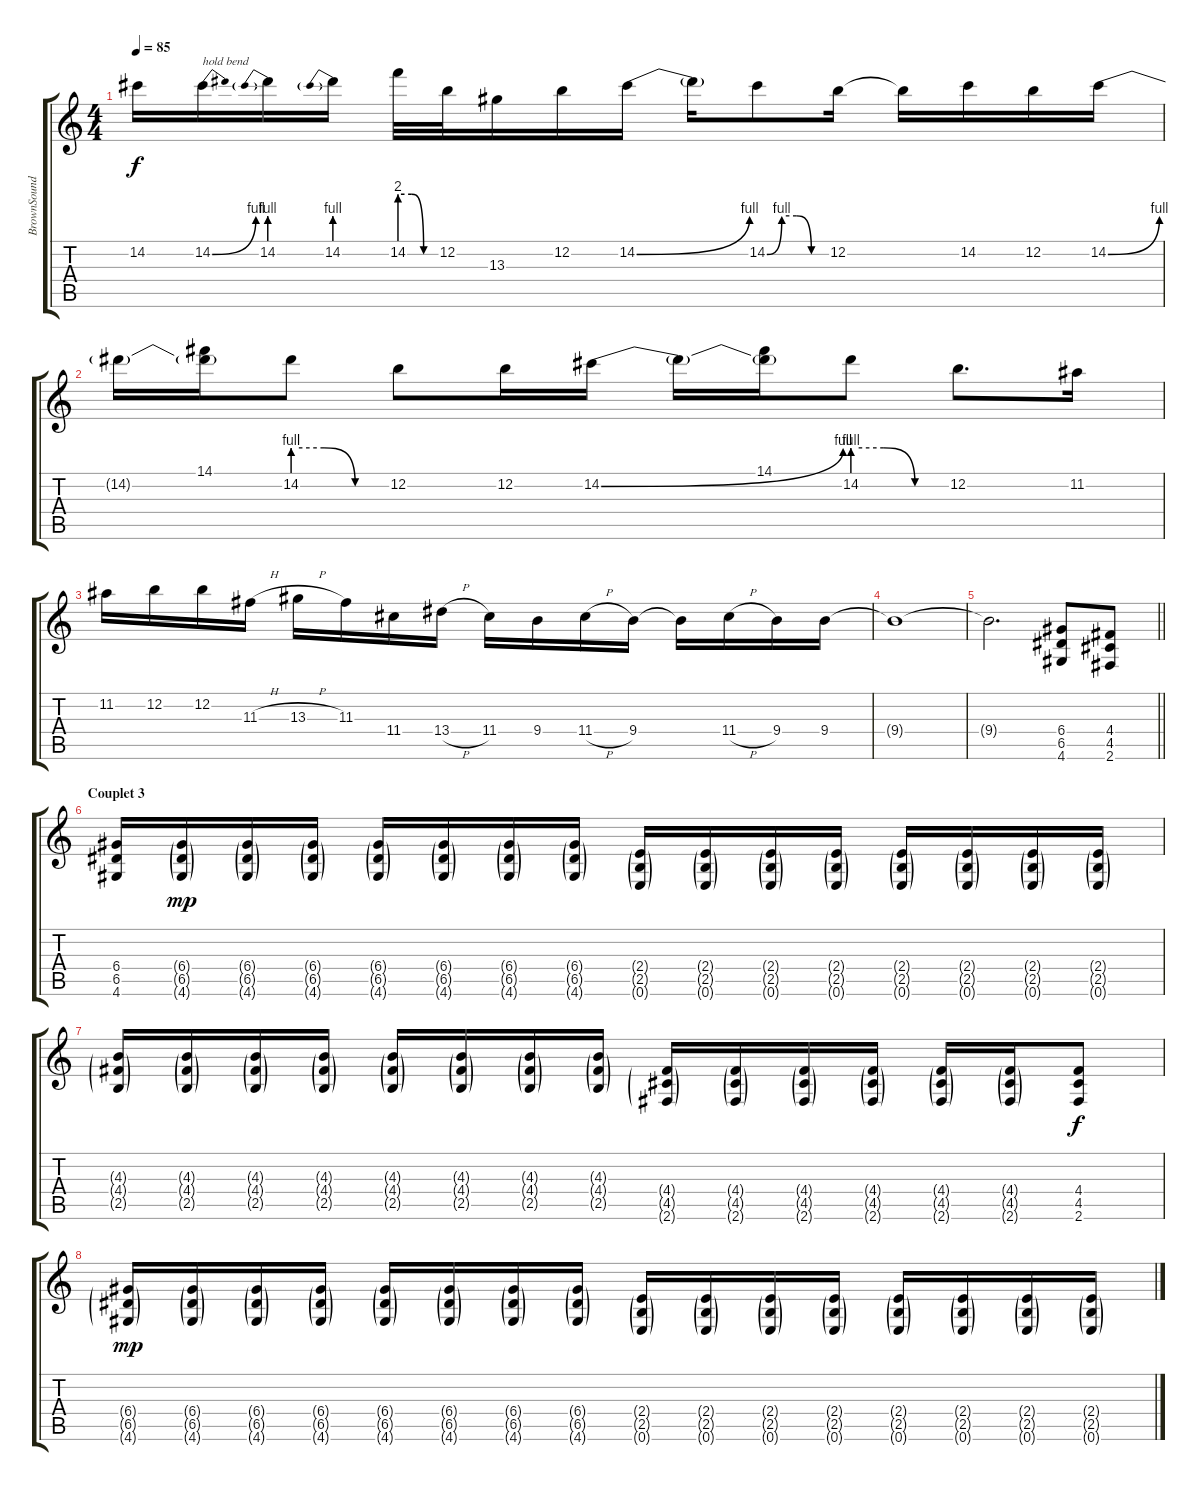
\track ("BrownSound" "BrownSound") {instrument overdrivenguitar}
\staff {score tabs}
\tuning (E4 B3 G3 D3 A2 E2) {hide}
\ts (4 4)
\tempo 85
\clef g2
\ks c
14.2{t}.16{dy f} 14.2{be (bend 0 0 60 4)}.16{txt "hold bend"} 14.2{be (prebend 0 4 60 4)}.16 14.2{be (prebend 0 4 60 4)}.16 14.2{be (custom 0 8 20 8 40 0 60 0)}.32 12.2.32 13.3.16 12.2.16 14.2{be (bend 0 0 60 4)}.16 14.2{t}.16 14.2{be (custom 0 0 15 4 30 4 45 0 60 0)}.8 12.2.16 12.2{t}.16 14.2.16 12.2.16 14.2{be (bend 0 0 60 4)}.16 |
14.2{t}.16 (14.1 14.2{t}).16 14.2{be (custom 0 4 20 4 40 0 60 0)}.8 12.2.8 12.2.16 14.2{be (bend 0 0 60 4)}.16 14.2{t}.16 (14.1 14.2{t}).16 14.2{be (custom 0 4 20 4 40 0 60 0)}.8 12.2.8{d} 11.2.16 |
11.2.16 12.2.16 12.2.16 11.3{h}.16 13.3{h}.16 11.3.16 11.4.16 13.4{h}.16 11.4.16 9.4.16 11.4{h}.16 9.4.16 9.4{t}.16 11.4{h}.16 9.4.16 9.4.16 |
9.4{t}.1 |
\barLineRight lightlight
9.4{t}.2{d} (6.4 6.5 4.6).8 (4.4 4.5 2.6).8 |
\section ("" "Couplet 3")
(6.4 6.5 4.6).16 (6.4{g} 6.5{g} 4.6{g}).16{dy mp} (6.4{g} 6.5{g} 4.6{g}).16 (6.4{g} 6.5{g} 4.6{g}).16 (6.4{g} 6.5{g} 4.6{g}).16 (6.4{g} 6.5{g} 4.6{g}).16 (6.4{g} 6.5{g} 4.6{g}).16 (6.4{g} 6.5{g} 4.6{g}).16 (2.4{g} 2.5{g} 0.6{g}).16 (2.4{g} 2.5{g} 0.6{g}).16 (2.4{g} 2.5{g} 0.6{g}).16 (2.4{g} 2.5{g} 0.6{g}).16 (2.4{g} 2.5{g} 0.6{g}).16 (2.4{g} 2.5{g} 0.6{g}).16 (2.4{g} 2.5{g} 0.6{g}).16 (2.4{g} 2.5{g} 0.6{g}).16 |
(4.3{g} 4.4{g} 2.5{g}).16 (4.3{g} 4.4{g} 2.5{g}).16 (4.3{g} 4.4{g} 2.5{g}).16 (4.3{g} 4.4{g} 2.5{g}).16 (4.3{g} 4.4{g} 2.5{g}).16 (4.3{g} 4.4{g} 2.5{g}).16 (4.3{g} 4.4{g} 2.5{g}).16 (4.3{g} 4.4{g} 2.5{g}).16 (4.4{g} 4.5{g} 2.6{g}).16 (4.4{g} 4.5{g} 2.6{g}).16 (4.4{g} 4.5{g} 2.6{g}).16 (4.4{g} 4.5{g} 2.6{g}).16 (4.4{g} 4.5{g} 2.6{g}).16 (4.4{g} 4.5{g} 2.6{g}).16 (4.4 4.5 2.6).8{dy f} |
(6.4{g} 6.5{g} 4.6{g}).16{dy mp} (6.4{g} 6.5{g} 4.6{g}).16 (6.4{g} 6.5{g} 4.6{g}).16 (6.4{g} 6.5{g} 4.6{g}).16 (6.4{g} 6.5{g} 4.6{g}).16 (6.4{g} 6.5{g} 4.6{g}).16 (6.4{g} 6.5{g} 4.6{g}).16 (6.4{g} 6.5{g} 4.6{g}).16 (2.4{g} 2.5{g} 0.6{g}).16 (2.4{g} 2.5{g} 0.6{g}).16 (2.4{g} 2.5{g} 0.6{g}).16 (2.4{g} 2.5{g} 0.6{g}).16 (2.4{g} 2.5{g} 0.6{g}).16 (2.4{g} 2.5{g} 0.6{g}).16 (2.4{g} 2.5{g} 0.6{g}).16 (2.4{g} 2.5{g} 0.6{g}).16
